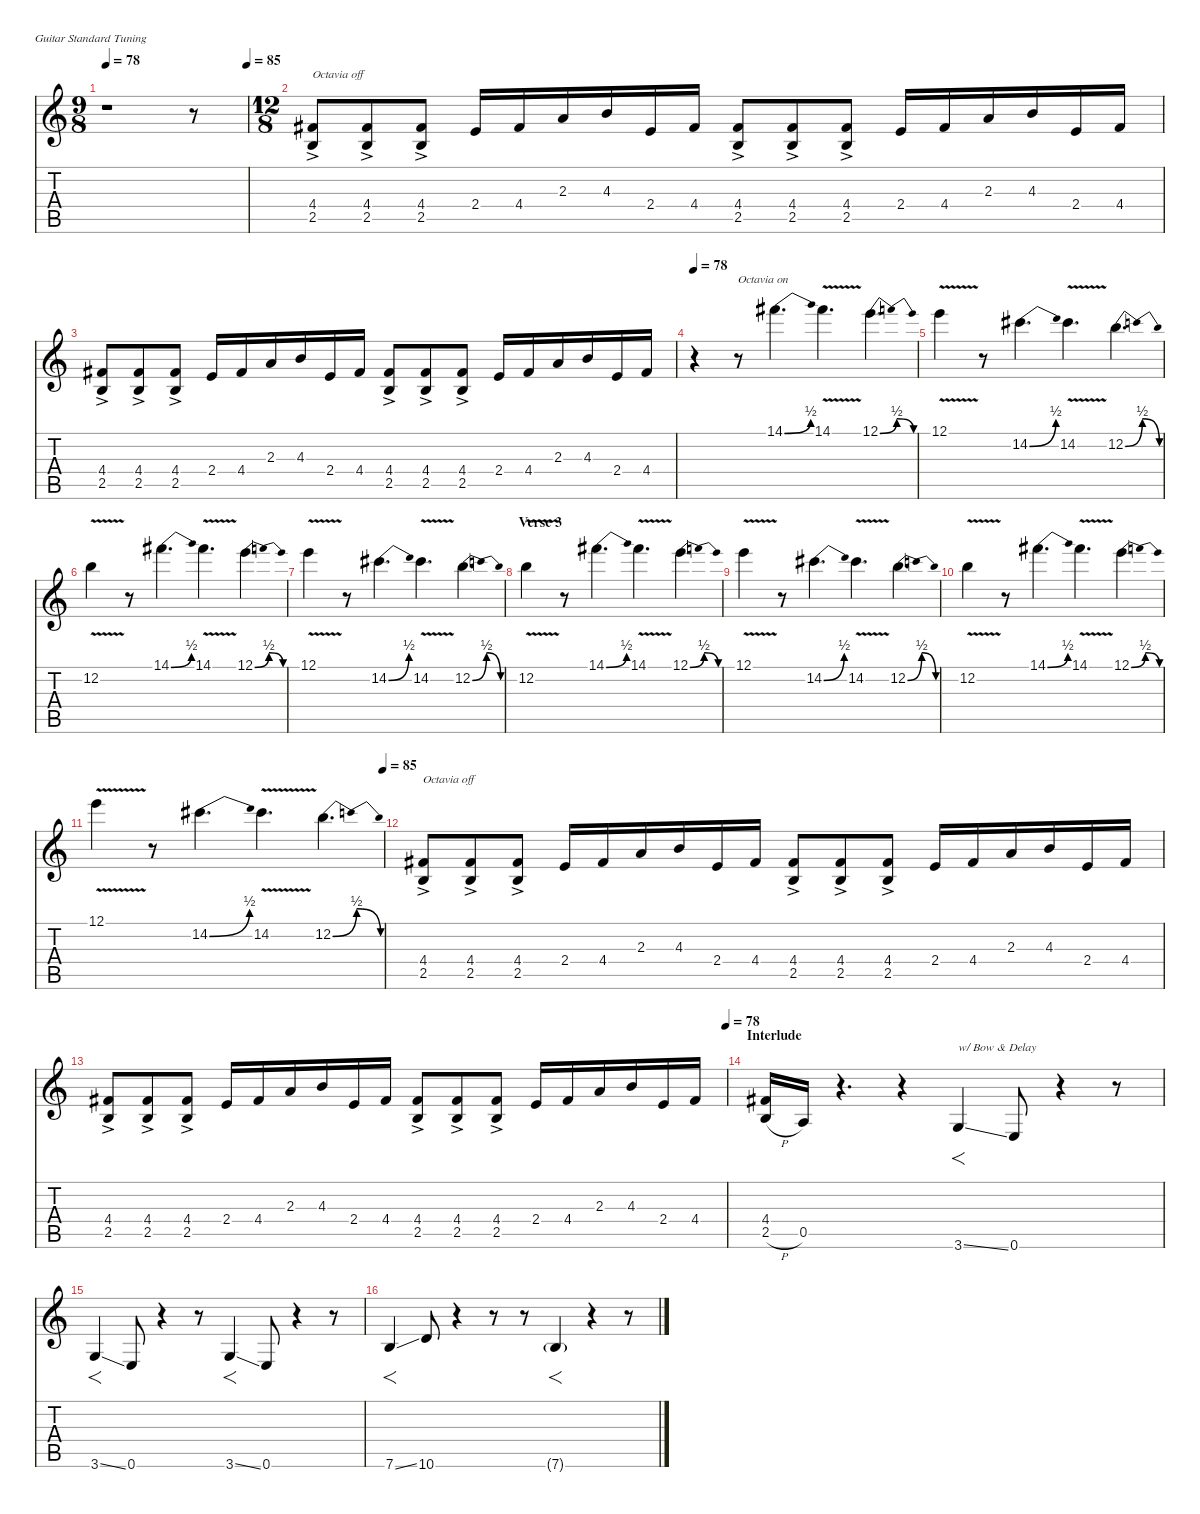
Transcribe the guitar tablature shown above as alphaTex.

\defaultSystemsLayout 4
\hideDynamics
\bracketExtendMode nobrackets
\singleTrackTrackNamePolicy hidden
\multiTrackTrackNamePolicy hidden
\firstSystemTrackNameMode fullname
\firstSystemTrackNameOrientation horizontal
\otherSystemsTrackNameOrientation horizontal
\track ("Gtr. 2 w/dist and octavia" "dist.guit.") {instrument distortionguitar}
\staff {score tabs}
\tuning (E4 B3 G3 D3 A2 E2)
\ts (9 8)
\tempo 78
\tempo (85 1)
\clef g2
\ks c
r.1{dy f beam Down} r.8{beam Down} |
\ts (12 8)
(4.4{ac acc #} 2.5{ac}).8{txt "Octavia off" beam Up} (4.4{ac acc #} 2.5{ac}).8{beam Up} (4.4{ac acc #} 2.5{ac}).8{beam Up} 2.4.16{beam Up} 4.4{acc #}.16{beam Up} 2.3.16{beam Up} 4.3.16{beam Up} 2.4.16{beam Up} 4.4{acc #}.16{beam Up} (4.4{ac acc #} 2.5{ac}).8{beam Up} (4.4{ac acc #} 2.5{ac}).8{beam Up} (4.4{ac acc #} 2.5{ac}).8{beam Up} 2.4.16{beam Up} 4.4{acc #}.16{beam Up} 2.3.16{beam Up} 4.3.16{beam Up} 2.4.16{beam Up} 4.4{acc #}.16{beam Up} |
(4.4{ac acc #} 2.5{ac}).8{beam Up} (4.4{ac acc #} 2.5{ac}).8{beam Up} (4.4{ac acc #} 2.5{ac}).8{beam Up} 2.4.16{beam Up} 4.4{acc #}.16{beam Up} 2.3.16{beam Up} 4.3.16{beam Up} 2.4.16{beam Up} 4.4{acc #}.16{beam Up} (4.4{ac acc #} 2.5{ac}).8{beam Up} (4.4{ac acc #} 2.5{ac}).8{beam Up} (4.4{ac acc #} 2.5{ac}).8{beam Up} 2.4.16{beam Up} 4.4{acc #}.16{beam Up} 2.3.16{beam Up} 4.3.16{beam Up} 2.4.16{beam Up} 4.4{acc #}.16{beam Up} |
\tempo 78
r.4{beam Down} r.8{txt "Octavia on" beam Down} 14.1{be (bend 0 0 30 2) acc #}.4{d beam Down} 14.1{v acc #}.4{d beam Down} 12.1{be (bendrelease 0 0 15 2 30 2 45 0)}.4{d beam Down} |
12.1{v}.4{beam Down} r.8{beam Down} 14.2{be (bend 0 0 30 2) acc #}.4{d beam Down} 14.2{v acc #}.4{d beam Down} 12.2{be (bendrelease 0 0 15 2 30 2 45 0)}.4{d beam Down} |
12.2{v}.4{beam Down} r.8{beam Down} 14.1{be (bend 0 0 30 2) acc #}.4{d beam Down} 14.1{v acc #}.4{d beam Down} 12.1{be (bendrelease 0 0 15 2 30 2 45 0)}.4{d beam Down} |
12.1{v}.4{beam Down} r.8{beam Down} 14.2{be (bend 0 0 30 2) acc #}.4{d beam Down} 14.2{v acc #}.4{d beam Down} 12.2{be (bendrelease 0 0 15 2 30 2 45 0)}.4{d beam Down} |
\section ("" "Verse 3")
12.2{v}.4{beam Down} r.8{beam Down} 14.1{be (bend 0 0 30 2) acc #}.4{d beam Down} 14.1{v acc #}.4{d beam Down} 12.1{be (bendrelease 0 0 15 2 30 2 45 0)}.4{d beam Down} |
12.1{v}.4{beam Down} r.8{beam Down} 14.2{be (bend 0 0 30 2) acc #}.4{d beam Down} 14.2{v acc #}.4{d beam Down} 12.2{be (bendrelease 0 0 15 2 30 2 45 0)}.4{d beam Down} |
12.2{v}.4{beam Down} r.8{beam Down} 14.1{be (bend 0 0 30 2) acc #}.4{d beam Down} 14.1{v acc #}.4{d beam Down} 12.1{be (bendrelease 0 0 15 2 30 2 45 0)}.4{d beam Down} |
\tempo (85 1)
12.1{v}.4{beam Down} r.8{beam Down} 14.2{be (bend 0 0 30 2) acc #}.4{d beam Down} 14.2{v acc #}.4{d beam Down} 12.2{be (bendrelease 0 0 15 2 30 2 45 0)}.4{d beam Down} |
(4.4{ac acc #} 2.5{ac}).8{txt "Octavia off" beam Up} (4.4{ac acc #} 2.5{ac}).8{beam Up} (4.4{ac acc #} 2.5{ac}).8{beam Up} 2.4.16{beam Up} 4.4{acc #}.16{beam Up} 2.3.16{beam Up} 4.3.16{beam Up} 2.4.16{beam Up} 4.4{acc #}.16{beam Up} (4.4{ac acc #} 2.5{ac}).8{beam Up} (4.4{ac acc #} 2.5{ac}).8{beam Up} (4.4{ac acc #} 2.5{ac}).8{beam Up} 2.4.16{beam Up} 4.4{acc #}.16{beam Up} 2.3.16{beam Up} 4.3.16{beam Up} 2.4.16{beam Up} 4.4{acc #}.16{beam Up} |
\tempo (78 1)
(4.4{ac acc #} 2.5{ac}).8{beam Up} (4.4{ac acc #} 2.5{ac}).8{beam Up} (4.4{ac acc #} 2.5{ac}).8{beam Up} 2.4.16{beam Up} 4.4{acc #}.16{beam Up} 2.3.16{beam Up} 4.3.16{beam Up} 2.4.16{beam Up} 4.4{acc #}.16{beam Up} (4.4{ac acc #} 2.5{ac}).8{beam Up} (4.4{ac acc #} 2.5{ac}).8{beam Up} (4.4{ac acc #} 2.5{ac}).8{beam Up} 2.4.16{beam Up} 4.4{acc #}.16{beam Up} 2.3.16{beam Up} 4.3.16{beam Up} 2.4.16{beam Up} 4.4{acc #}.16{beam Up} |
\section ("" "Interlude")
(4.4{acc #} 2.5{h}).16{beam Up} 0.5.16{beam Up} r.4{d beam Up} r.4{beam Up} 3.6{ss}.4{f txt "w/ Bow & Delay" beam Up} 0.6.8{beam Up} r.4{beam Up} r.8{beam Up} |
3.6{ss}.4{f beam Up} 0.6.8{beam Up} r.4{beam Up} r.8{beam Up} 3.6{ss}.4{f beam Up} 0.6.8{beam Up} r.4{beam Up} r.8{beam Up} |
7.6{ss}.4{f beam Up} 10.6.8{beam Up} r.4{beam Up} r.8{beam Up} r.8{beam Up} 7.6{g}.4{f beam Up} r.4{beam Up} r.8{beam Up}
